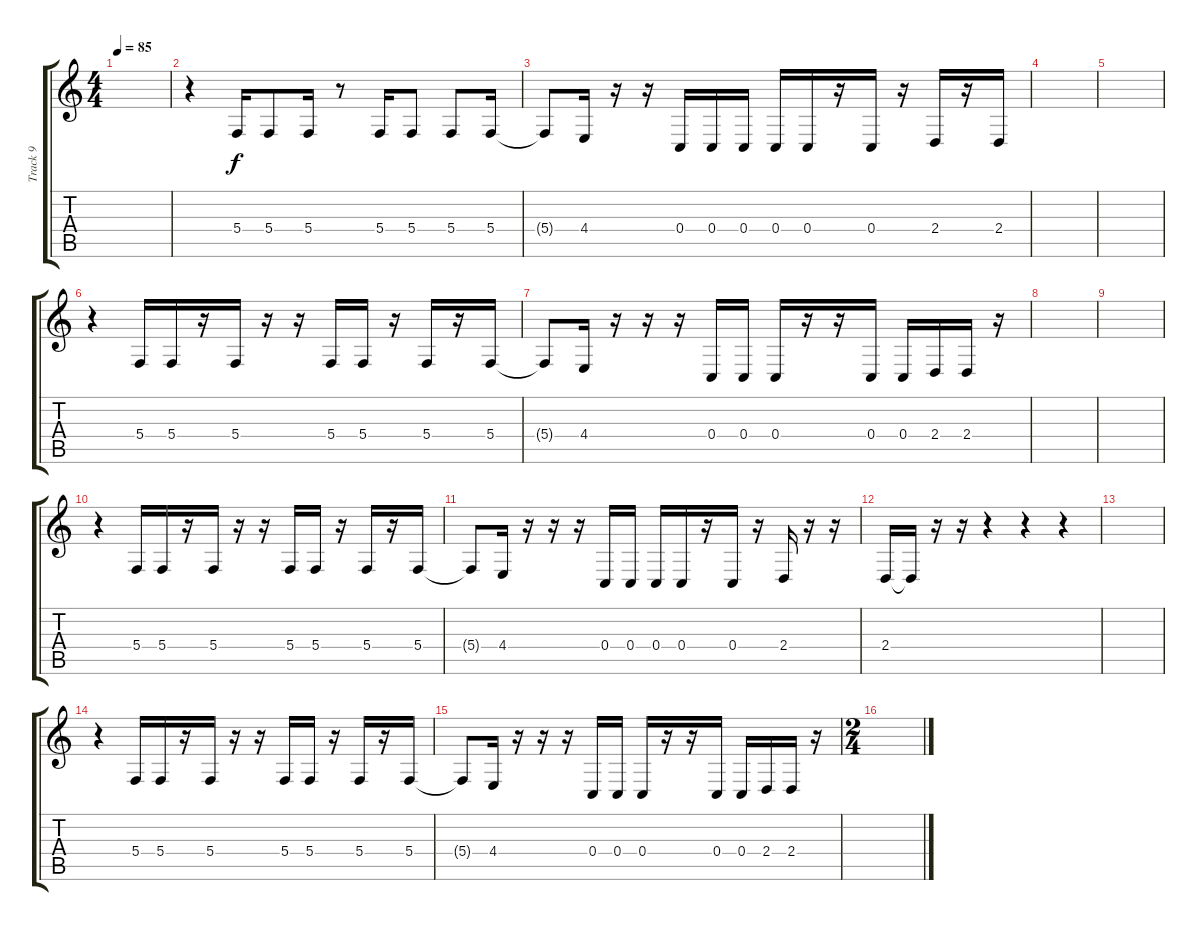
\track ("Track 9" "Track 9") {instrument lead1square}
\staff {score tabs}
\tuning (D4 A3 F3 C3 G2 C2) {hide}
\ts (4 4)
\tempo 85
\clef g2
\ks c
|
r.4 5.4.16 5.4.8 5.4.16 r.8 5.4.16 5.4.8 5.4.8 5.4.16 |
5.4{t}.8 4.4.16 r.16 r.16 0.4.16 0.4.16 0.4.16 0.4.16 0.4.16 r.16 0.4.16 r.16 2.4.16 r.16 2.4.16 |
|
|
r.4 5.4.16 5.4.16 r.16 5.4.16 r.16 r.16 5.4.16 5.4.16 r.16 5.4.16 r.16 5.4.16 |
5.4{t}.8 4.4.16 r.16 r.16 r.16 0.4.16 0.4.16 0.4.16 r.16 r.16 0.4.16 0.4.16 2.4.16 2.4.16 r.16 |
|
|
r.4 5.4.16 5.4.16 r.16 5.4.16 r.16 r.16 5.4.16 5.4.16 r.16 5.4.16 r.16 5.4.16 |
5.4{t}.8 4.4.16 r.16 r.16 r.16 0.4.16 0.4.16 0.4.16 0.4.16 r.16 0.4.16 r.16 2.4.16 r.16 r.16 |
2.4.16 2.4{t}.16 r.16 r.16 r.4 r.4 r.4 |
|
r.4 5.4.16 5.4.16 r.16 5.4.16 r.16 r.16 5.4.16 5.4.16 r.16 5.4.16 r.16 5.4.16 |
5.4{t}.8 4.4.16 r.16 r.16 r.16 0.4.16 0.4.16 0.4.16 r.16 r.16 0.4.16 0.4.16 2.4.16 2.4.16 r.16 |
\ts (2 4)
